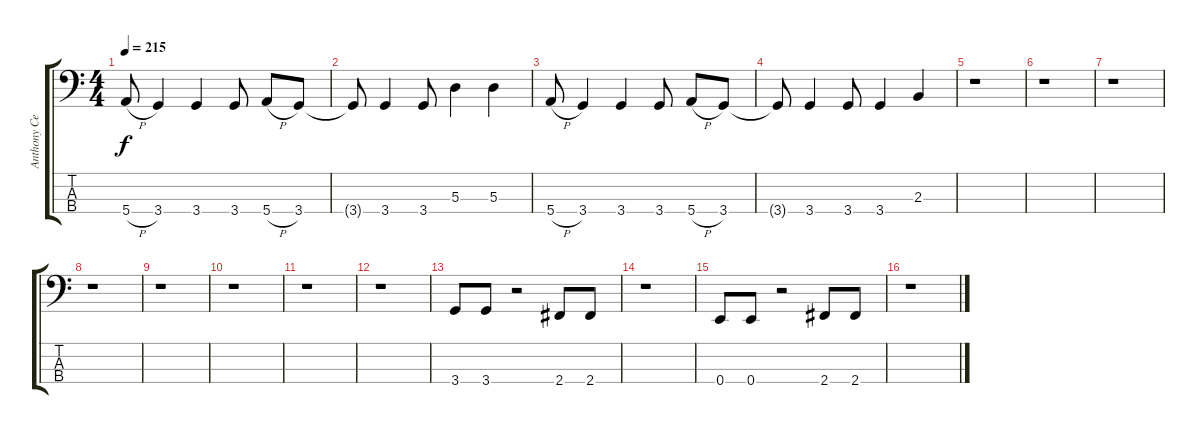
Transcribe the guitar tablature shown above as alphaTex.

\track ("Anthony Celestino (Bass)" "Anthony Ce") {instrument electricbasspick}
\staff {score tabs}
\tuning (G2 D2 A1 E1) {hide}
\ts (4 4)
\tempo 215
\clef f4
\ks c
5.4{h}.8{dy f} 3.4.4 3.4.4 3.4.8 5.4{h}.8 3.4.8 |
3.4{t}.8 3.4.4 3.4.8 5.3.4 5.3.4 |
5.4{h}.8 3.4.4 3.4.4 3.4.8 5.4{h}.8 3.4.8 |
3.4{t}.8 3.4.4 3.4.8 3.4.4 2.3.4 |
r.1 |
r.1 |
r.1 |
r.1 |
r.1 |
r.1 |
r.1 |
r.1 |
3.4.8 3.4.8 r.2 2.4.8 2.4.8 |
r.1 |
0.4.8 0.4.8 r.2 2.4.8 2.4.8 |
r.1
